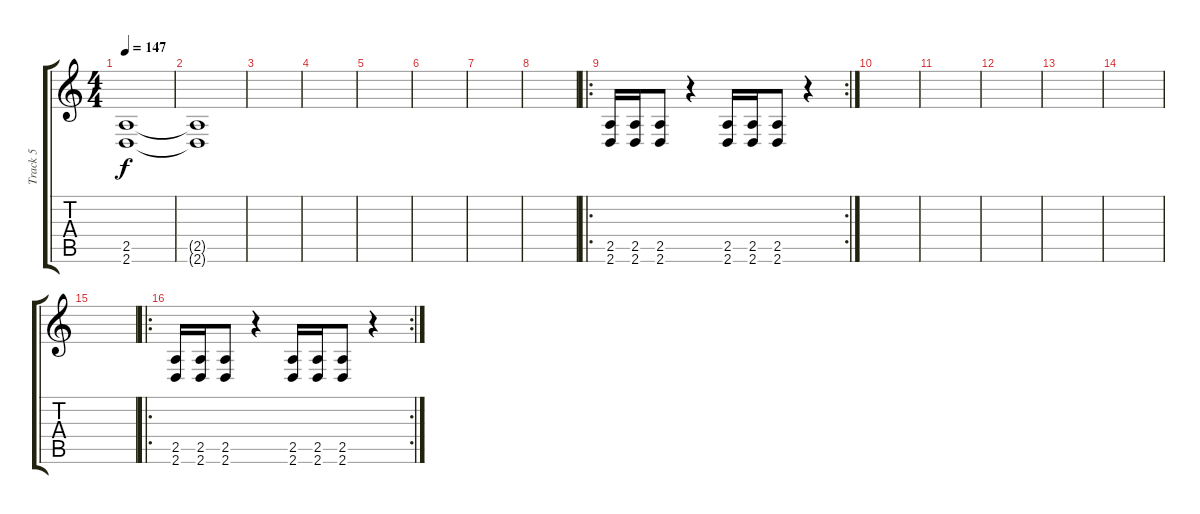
\track ("Track 5" "Track 5") {instrument overdrivenguitar}
\staff {score tabs}
\tuning (D4 A3 F3 C3 G2 C2) {hide}
\ts (4 4)
\tempo 147
\clef g2
\ks c
(2.5 2.6).1{dy f} |
(2.5{t} 2.6{t}).1 |
|
|
|
|
|
|
\ro
\rc 2
(2.5 2.6).16{volume 13} (2.5 2.6).16 (2.5 2.6).8 r.4 (2.5 2.6).16 (2.5 2.6).16 (2.5 2.6).8 r.4 |
|
|
|
|
|
|
\ro
\rc 2
(2.5 2.6).16{volume 13} (2.5 2.6).16 (2.5 2.6).8 r.4 (2.5 2.6).16 (2.5 2.6).16 (2.5 2.6).8 r.4
